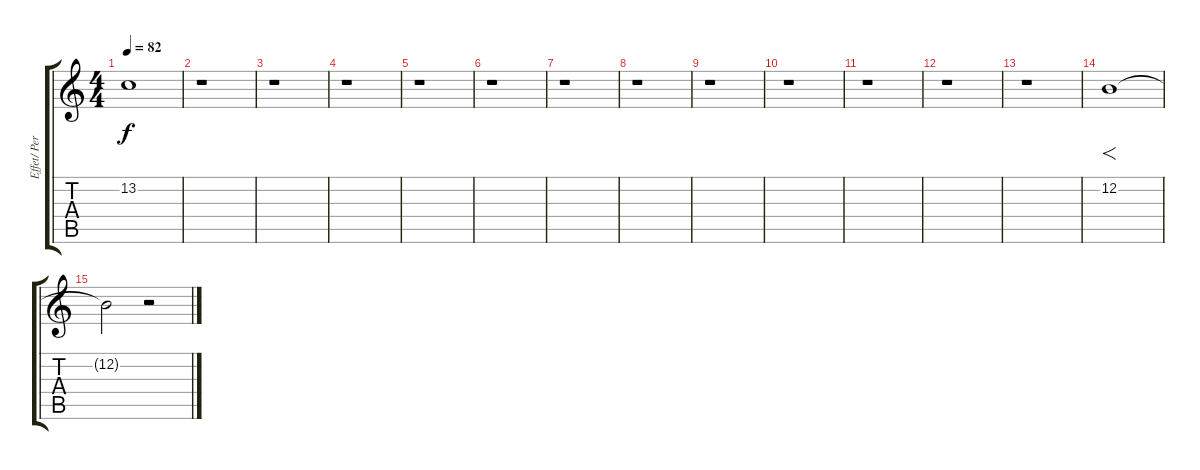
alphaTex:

\track ("Effet/ Percussions" "Effet/ Per") {instrument tubularbells}
\staff {score tabs}
\tuning (E4 B3 G3 D3 A2 E2) {hide}
\ts (4 4)
\tempo 82
\clef g2
\ks c
13.2.1{dy f volume 9 balance 8 instrument tubularbells} |
r.1 |
r.1 |
r.1 |
r.1 |
r.1 |
r.1 |
r.1 |
r.1 |
r.1 |
r.1 |
r.1 |
r.1 |
12.2.1{f volume 13 instrument seashore} |
12.2{t}.2 r.2
